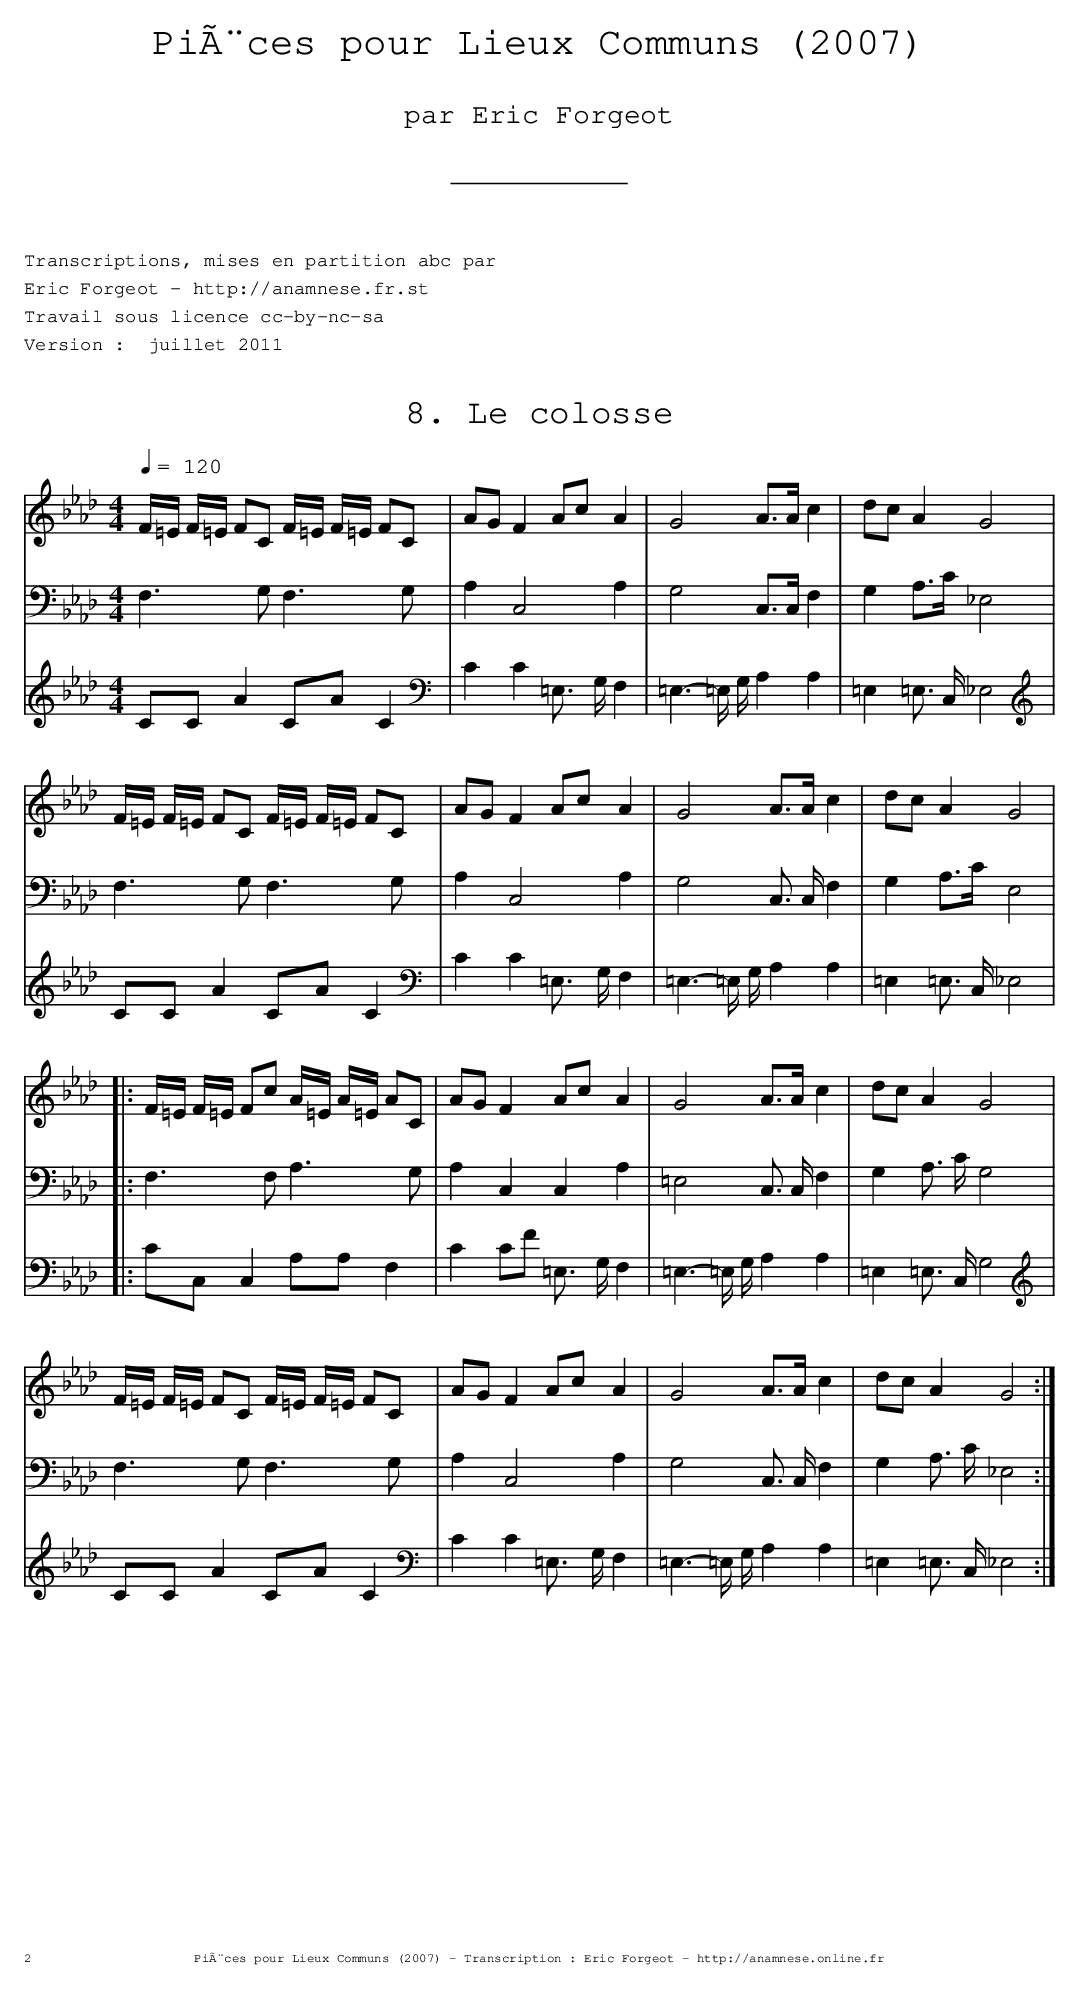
X:1
T:8. Le colosse
M:4/4
L:1/8
Q:1/4=120
K:Ab % 4 flats
V:1
F/2=E/2 F/2=E/2 FC F/2=E/2 F/2=E/2 FC | AG F2 Ac A2 | G4 A>A c2 | dc A2 G4 |
F/2=E/2 F/2=E/2 FC F/2=E/2 F/2=E/2 FC | AG F2 Ac A2 | G4 A>A c2 | dc A2 G4 |
|: F/2=E/2 F/2=E/2 Fc A/2=E/2 A/2=E/2 AC | AG F2 Ac A2 | G4 A>A c2 | dc A2 G4 |
F/2=E/2 F/2=E/2 FC F/2=E/2 F/2=E/2 FC | AG F2 Ac A2 | G4 A>A c2 | dc A2 G4 :|
V:2
F,3 G, F,3 G, | A,2 C,4 A,2 | G,4 C,>C, F,2 | G,2 A,3/2C/2 _E,4 |
F,3 G, F,3 G, | A,2 C,4 A,2 | G,4 C,3/2 C,/2 F,2 | G,2 A,3/2C/2 E,4 |
|: F,3 F, A,3 G, | A,2 C,2 C,2 A,2 | =E,4 C,3/2 C,/2 F,2 | G,2 A,3/2 C/2 G,4 |
F,3 G, F,3 G, | A,2 C,4 A,2 | G,4 C,3/2 C,/2 F,2 | G,2 A,3/2 C/2 _E,4 :|
V:3
CC A2 CA C2 | C2 C2 =E,3/2 G,/2 F,2 | =E,3-=E,/2 G,/2 A,2 A,2 | =E,2 =E,3/2 C,/2 _E,4 |
CC A2 CA C2 | C2 C2 =E,3/2 G,/2 F,2 | =E,3-=E,/2 G,/2 A,2 A,2 | =E,2 =E,3/2 C,/2 _E,4 |
|: CC, C,2 A,A, F,2 | C2 CF =E,3/2 G,/2 F,2 | =E,3-=E,/2 G,/2 A,2 A,2 | =E,2 =E,3/2 C,/2 G,4 |
CC A2 CA C2 | C2 C2 =E,3/2 G,/2 F,2 | =E,3-=E,/2 G,/2 A,2 A,2 | =E,2 =E,3/2 C,/2 _E,4 :|
